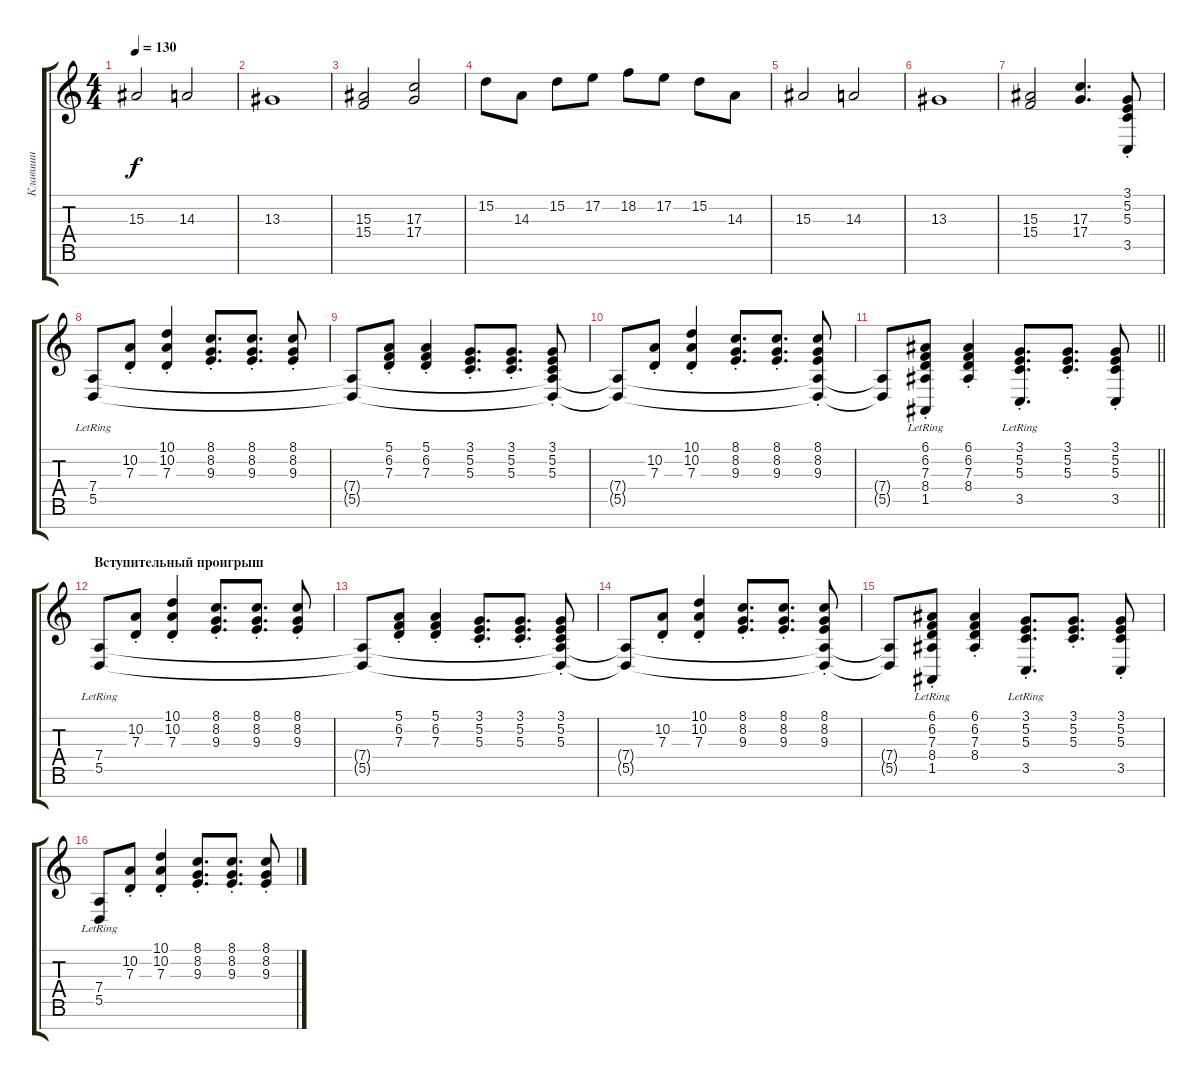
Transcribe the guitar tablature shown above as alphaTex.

\track ("Клавиши" "Клавиши") {instrument tremolostrings}
\staff {score tabs}
\tuning (E4 B3 G3 D3 A2 E2 B1) {hide}
\ts (4 4)
\tempo 130
\clef g2
\ks c
15.3.2{dy f} 14.3.2 |
13.3.1 |
(15.3 15.4).2 (17.3 17.4).2 |
15.2.8 14.3.8 15.2.8 17.2.8 18.2.8 17.2.8 15.2.8 14.3.8 |
15.3.2 14.3.2 |
13.3.1 |
(15.3 15.4).2 (17.3 17.4).4{d} (3.1{st} 5.2{st} 5.3{st} 3.5).8 |
(7.4{lr} 5.5{lr}).8 (10.2{st} 7.3{st}).8 (10.1{st} 10.2{st} 7.3{st}).4 (8.1{st} 8.2{st} 9.3{st}).8{d} (8.1{st} 8.2{st} 9.3{st}).8{d} (8.1{st} 8.2{st} 9.3{st}).8 |
(7.4{t} 5.5{t}).8 (5.1{st} 6.2{st} 7.3{st}).8 (5.1{st} 6.2{st} 7.3{st}).4 (3.1{st} 5.2{st} 5.3{st}).8{d} (3.1{st} 5.2{st} 5.3{st}).8{d} (3.1{st} 5.2{st} 5.3{st} 7.4{t} 5.5{t}).8 |
(7.4{t} 5.5{t}).8 (10.2{st} 7.3{st}).8 (10.1{st} 10.2{st} 7.3{st}).4 (8.1{st} 8.2{st} 9.3{st}).8{d} (8.1{st} 8.2{st} 9.3{st}).8{d} (8.1{st} 8.2{st} 9.3{st} 7.4{t} 5.5{t}).8 |
\barLineRight lightlight
(7.4{t} 5.5{t}).8 (6.1{st} 6.2{st} 7.3{st} 8.4{st} 1.5{lr}).8 (6.1{st} 6.2{st} 7.3{st} 8.4{st}).4 (3.1{st} 5.2{st} 5.3{st} 3.5{lr}).8{d} (3.1{st} 5.2{st} 5.3{st}).8{d} (3.1{st} 5.2{st} 5.3{st} 3.5).8 |
\section ("" "Вступительный проигрыш")
(7.4{lr} 5.5{lr}).8 (10.2{st} 7.3{st}).8 (10.1{st} 10.2{st} 7.3{st}).4 (8.1{st} 8.2{st} 9.3{st}).8{d} (8.1{st} 8.2{st} 9.3{st}).8{d} (8.1{st} 8.2{st} 9.3{st}).8 |
(7.4{t} 5.5{t}).8 (5.1{st} 6.2{st} 7.3{st}).8 (5.1{st} 6.2{st} 7.3{st}).4 (3.1{st} 5.2{st} 5.3{st}).8{d} (3.1{st} 5.2{st} 5.3{st}).8{d} (3.1{st} 5.2{st} 5.3{st} 7.4{t} 5.5{t}).8 |
(7.4{t} 5.5{t}).8 (10.2{st} 7.3{st}).8 (10.1{st} 10.2{st} 7.3{st}).4 (8.1{st} 8.2{st} 9.3{st}).8{d} (8.1{st} 8.2{st} 9.3{st}).8{d} (8.1{st} 8.2{st} 9.3{st} 7.4{t} 5.5{t}).8 |
(7.4{t} 5.5{t}).8 (6.1{st} 6.2{st} 7.3{st} 8.4{st} 1.5{lr}).8 (6.1{st} 6.2{st} 7.3{st} 8.4{st}).4 (3.1{st} 5.2{st} 5.3{st} 3.5{lr}).8{d} (3.1{st} 5.2{st} 5.3{st}).8{d} (3.1{st} 5.2{st} 5.3{st} 3.5).8 |
(7.4{lr} 5.5{lr}).8 (10.2{st} 7.3{st}).8 (10.1{st} 10.2{st} 7.3{st}).4 (8.1{st} 8.2{st} 9.3{st}).8{d} (8.1{st} 8.2{st} 9.3{st}).8{d} (8.1{st} 8.2{st} 9.3{st}).8
